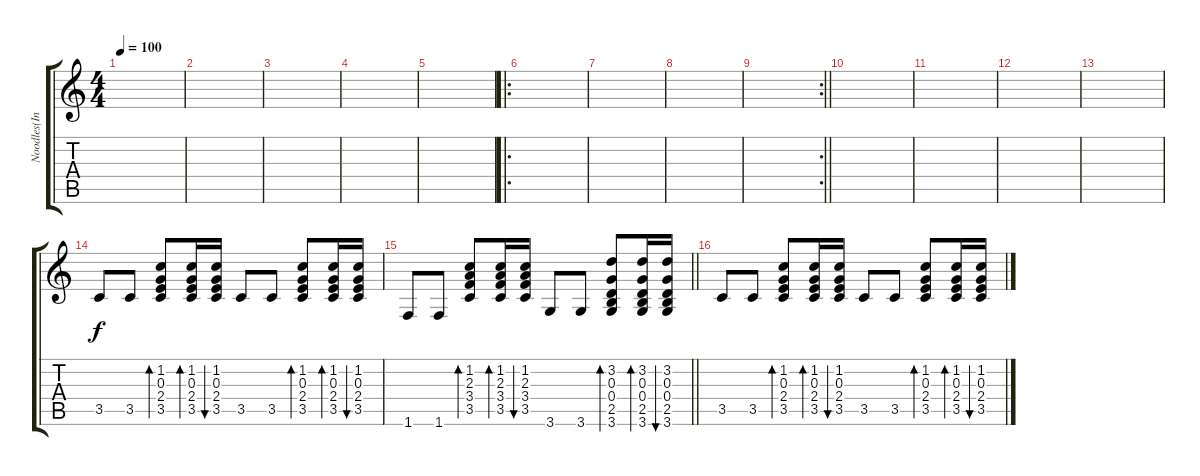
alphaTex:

\track ("Noodles(Intor/Rhythm)" "Noodles(In") {instrument acousticguitarsteel}
\staff {score tabs}
\tuning (E4 B3 G3 D3 A2 E2) {hide}
\ts (4 4)
\tempo 100
\clef g2
\ks c
|
|
|
|
|
\ro
|
|
|
\rc 2
\barLineRight lightlight
|
|
|
|
|
3.5.8 3.5.8 (1.2 0.3 2.4 3.5).8{bd 120} (1.2 0.3 2.4 3.5).16{bd 120} (1.2 0.3 2.4 3.5).16{bu 120} 3.5.8 3.5.8 (1.2 0.3 2.4 3.5).8{bd 120} (1.2 0.3 2.4 3.5).16{bd 120} (1.2 0.3 2.4 3.5).16{bu 60} |
\barLineRight lightlight
1.6.8 1.6.8 (1.2 2.3 3.4 3.5).8{bd 60} (1.2 2.3 3.4 3.5).16{bd 60} (1.2 2.3 3.4 3.5).16{bu 60} 3.6.8 3.6.8 (3.2 0.3 0.4 2.5 3.6).8{bd 60} (3.2 0.3 0.4 2.5 3.6).16{bd 60} (3.2 0.3 0.4 2.5 3.6).16{bu 60} |
3.5.8 3.5.8 (1.2 0.3 2.4 3.5).8{bd 120} (1.2 0.3 2.4 3.5).16{bd 120} (1.2 0.3 2.4 3.5).16{bu 120} 3.5.8 3.5.8 (1.2 0.3 2.4 3.5).8{bd 120} (1.2 0.3 2.4 3.5).16{bd 120} (1.2 0.3 2.4 3.5).16{bu 60}
